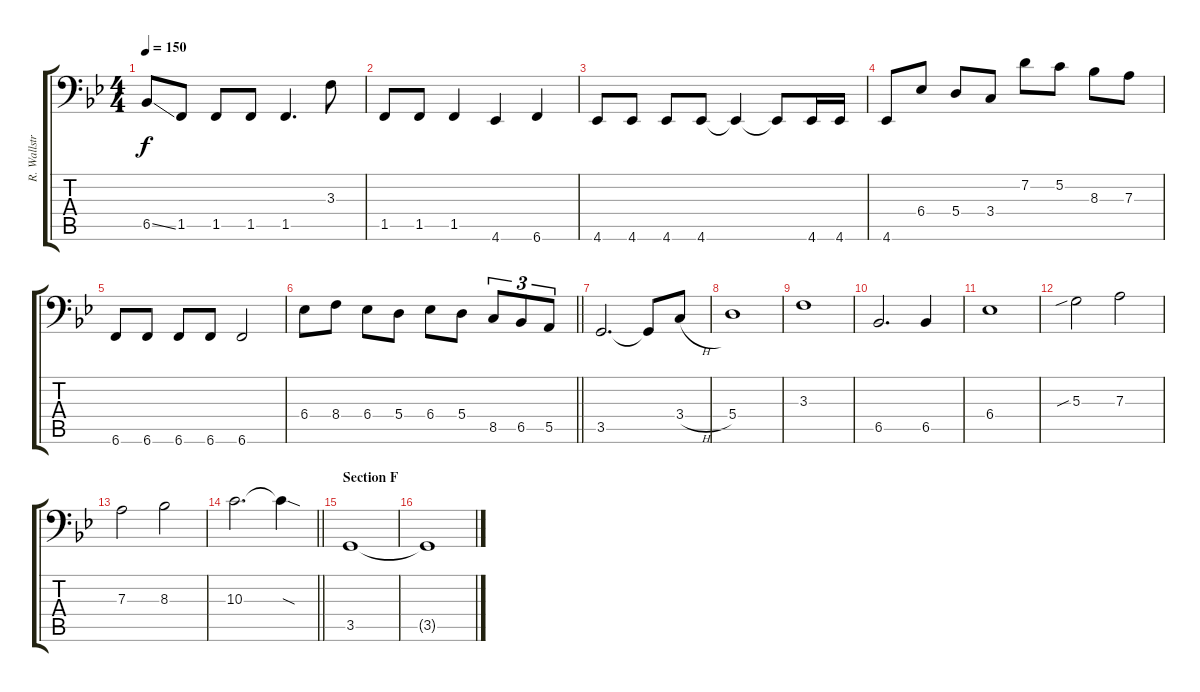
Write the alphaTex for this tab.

\track ("R. Wallström (Bass)" "R. Wallstr") {instrument electricbassfinger}
\staff {score tabs}
\tuning (C3 G2 D2 A1 E1 B0) {hide}
\ts (4 4)
\tempo 150
\clef f4
\ks gminor
6.5{ss}.8{dy f} 1.5.8 1.5.8 1.5.8 1.5.4{d} 3.3.8 |
1.5.8 1.5.8 1.5.4 4.6.4 6.6.4 |
4.6.8 4.6.8 4.6.8 4.6.8 4.6{t}.4 4.6{t}.8 4.6.16 4.6.16 |
4.6.8 6.4.8 5.4.8 3.4.8 7.2.8 5.2.8 8.3.8 7.3.8 |
6.6.8 6.6.8 6.6.8 6.6.8 6.6.2 |
\barLineRight lightlight
6.4.8 8.4.8 6.4.8 5.4.8 6.4.8 5.4.8 8.5.8{tu (3 2)} 6.5.8{tu (3 2)} 5.5.8{tu (3 2)} |
3.5.2{d} 3.5{t}.8 3.4{h}.8 |
5.4.1 |
3.3.1 |
6.5.2{d} 6.5.4 |
6.4.1 |
5.3{sib}.2 7.3.2 |
7.3.2 8.3.2 |
\barLineRight lightlight
10.3.2{d} 10.3{sod t}.4 |
\section ("" "Section F")
3.5.1 |
3.5{t}.1
